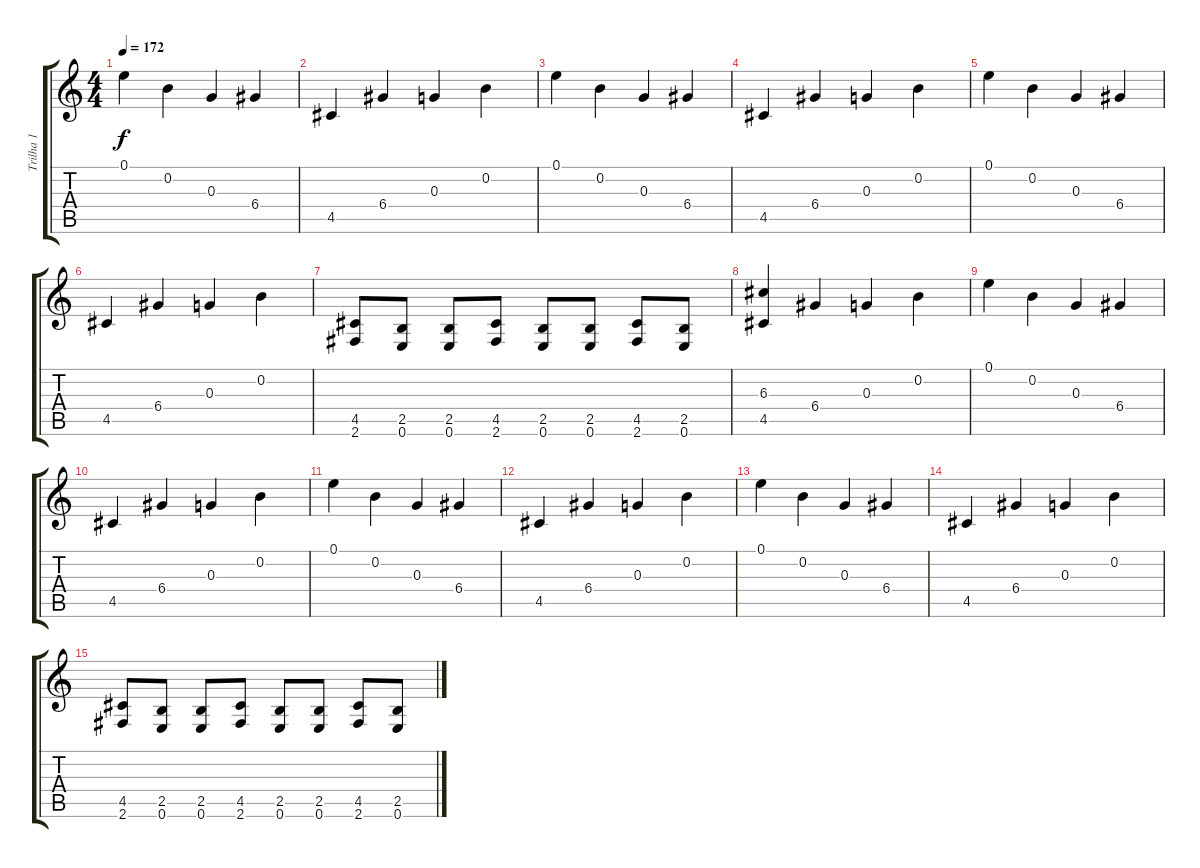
\track ("Trilha 1" "Trilha 1") {instrument distortionguitar}
\staff {score tabs}
\tuning (E4 B3 G3 D3 A2 E2) {hide}
\ts (4 4)
\tempo 172
\clef g2
\ks c
0.1.4{dy f} 0.2.4 0.3.4 6.4.4 |
4.5.4 6.4.4 0.3.4 0.2.4 |
0.1.4 0.2.4 0.3.4 6.4.4 |
4.5.4 6.4.4 0.3.4 0.2.4 |
0.1.4 0.2.4 0.3.4 6.4.4 |
4.5.4 6.4.4 0.3.4 0.2.4 |
(4.5 2.6).8 (2.5 0.6).8 (2.5 0.6).8 (4.5 2.6).8 (2.5 0.6).8 (2.5 0.6).8 (4.5 2.6).8 (2.5 0.6).8 |
(6.3 4.5).4 6.4.4 0.3.4 0.2.4 |
0.1.4 0.2.4 0.3.4 6.4.4 |
4.5.4 6.4.4 0.3.4 0.2.4 |
0.1.4 0.2.4 0.3.4 6.4.4 |
4.5.4 6.4.4 0.3.4 0.2.4 |
0.1.4 0.2.4 0.3.4 6.4.4 |
4.5.4 6.4.4 0.3.4 0.2.4 |
(4.5 2.6).8 (2.5 0.6).8 (2.5 0.6).8 (4.5 2.6).8 (2.5 0.6).8 (2.5 0.6).8 (4.5 2.6).8 (2.5 0.6).8
